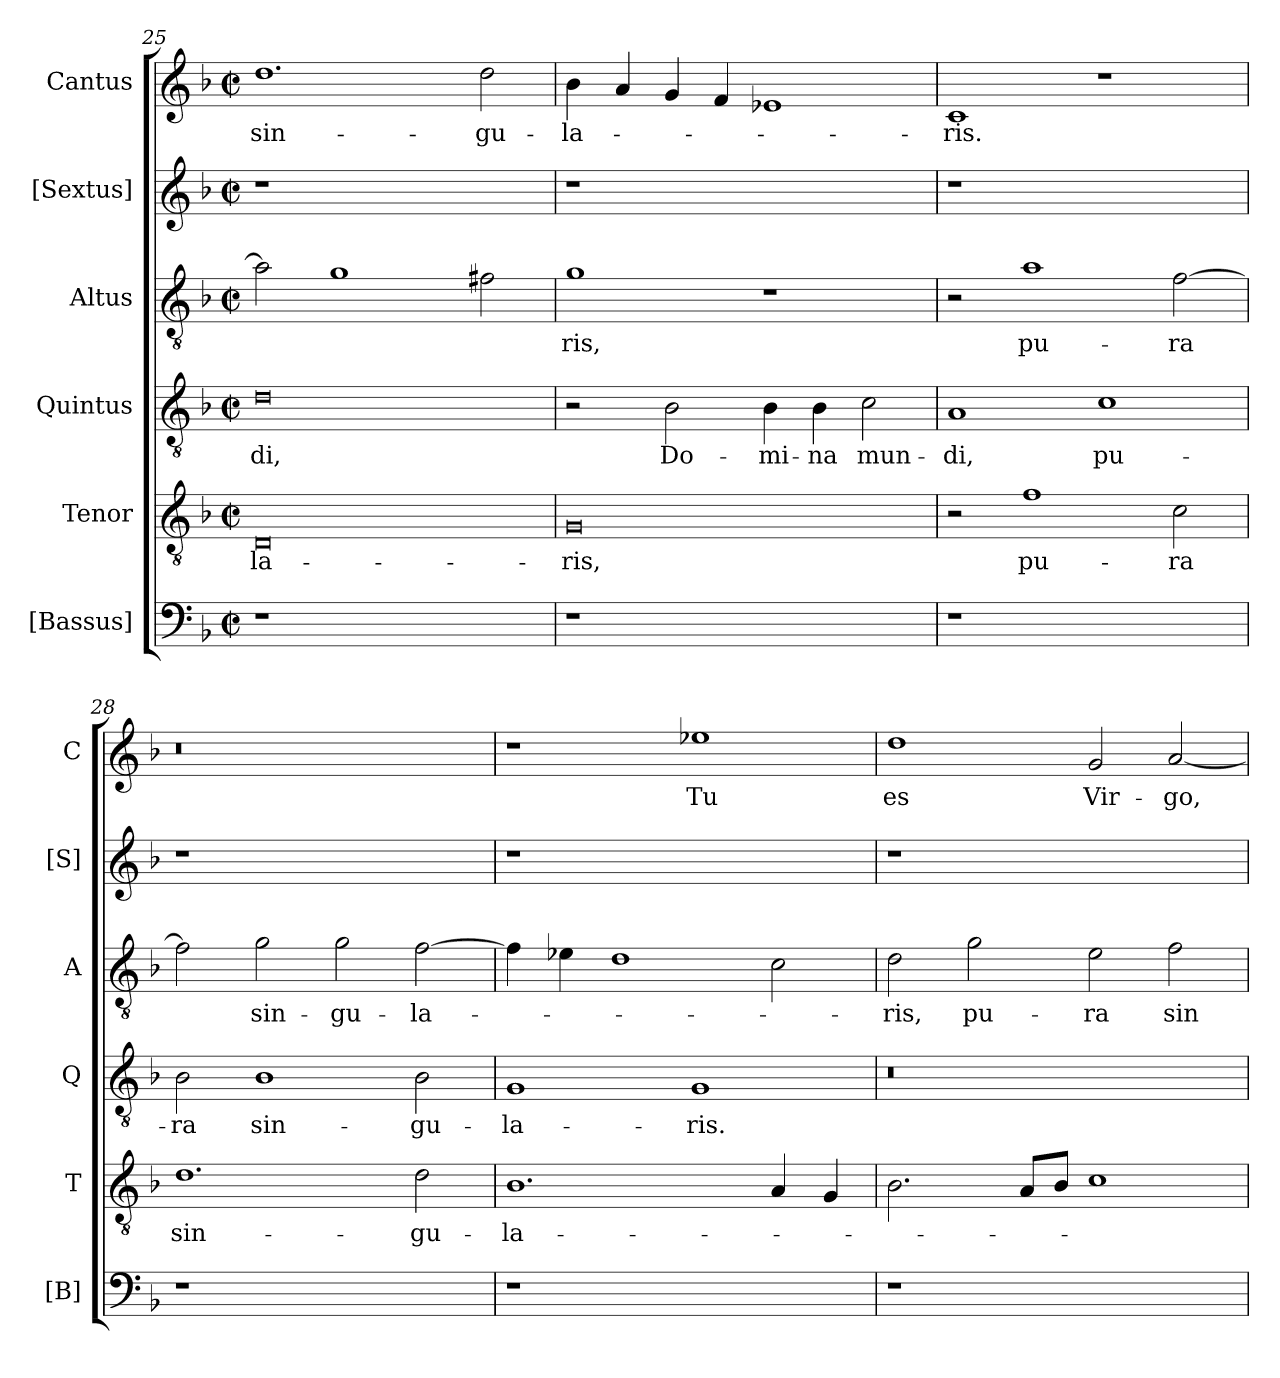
**kern	**kern	**text	**kern	**text	**kern	**text	**kern	**kern	**text
*part6	*part5	*part5	*part4	*part4	*part3	*part3	*part2	*part1	*part1
*staff6	*staff5	*staff5	*staff4	*staff4	*staff3	*staff3	*staff2	*staff1	*staff1
*I"[Bassus]	*I"Tenor	*	*I"Quintus	*	*I"Altus	*	*I"[Sextus]	*I"Cantus	*
*I'[B]	*I'T	*	*I'Q	*	*I'A	*	*I'[S]	*I'C	*
*clefF4	*clefGv2	*	*clefGv2	*	*clefGv2	*	*clefG2	*clefG2	*
*k[b-]	*k[b-]	*	*k[b-]	*	*k[b-]	*	*k[b-]	*k[b-]	*
*F:	*F:	*	*F:	*	*F:	*	*F:	*F:	*
*M2/2	*M2/2	*	*M2/2	*	*M2/2	*	*M2/2	*M2/2	*
*met(c|)	*met(c|)	*	*met(c|)	*	*met(c|)	*	*met(c|)	*met(c|)	*
=25	=25	=25	=25	=25	=25	=25	=25	=25	=25
1r	0D/	-la-	0d\	-di,	2a\]	.	1r	1.dd\	sin-
.	.	.	.	.	1g\	.	.	.	.
1ryy	.	.	.	.	.	.	1ryy	.	.
.	.	.	.	.	2f#X\	.	.	2dd\	-gu-
=26	=26	=26	=26	=26	=26	=26	=26	=26	=26
1r	0G/	-ris,	2r	.	1g\	-ris,	1r	4b-\	-la-
.	.	.	.	.	.	.	.	4a/	.
.	.	.	2B-\	Do-	.	.	.	4g/	.
.	.	.	.	.	.	.	.	4f/	.
1ryy	.	.	4B-\	-mi-	1r	.	1ryy	1e-X/	.
.	.	.	4B-\	-na	.	.	.	.	.
.	.	.	2c\	mun-	.	.	.	.	.
=27	=27	=27	=27	=27	=27	=27	=27	=27	=27
1r	2r	.	1A/	-di,	2r	.	1r	1c/	-ris.
.	1f\	pu-	.	.	1a\	pu-	.	.	.
1ryy	.	.	1c\	pu-	.	.	1ryy	1r	.
.	2c\	-ra	.	.	[2f\	-ra	.	.	.
=28	=28	=28	=28	=28	=28	=28	=28	=28	=28
!	!	!	!	!	!	!	!	!LO:N:vis=0	!
1r	1.d\	sin-	2B-\	-ra	2f\]	.	1r	1r	.
.	.	.	1B-\	sin-	2g\	sin-	.	.	.
1ryy	.	.	.	.	2g\	-gu-	1ryy	1ryy	.
.	2d\	-gu-	2B-\	-gu-	[2f\	-la-	.	.	.
=29	=29	=29	=29	=29	=29	=29	=29	=29	=29
1r	1.B-\	-la-	1G/	-la-	4f\]	.	1r	1r	.
.	.	.	.	.	4e-X\	.	.	.	.
.	.	.	.	.	1d\	.	.	.	.
1ryy	.	.	1G/	-ris.	.	.	1ryy	1ee-X\	Tu
.	4A/	.	.	.	2c\	.	.	.	.
.	4G/	.	.	.	.	.	.	.	.
=30	=30	=30	=30	=30	=30	=30	=30	=30	=30
!	!	!	!LO:N:vis=0	!	!	!	!	!	!
1r	2.B-\	.	1r	.	2d\	-ris,	1r	1dd\	es
.	.	.	.	.	2g\	pu-	.	.	.
.	8A/L	.	.	.	.	.	.	.	.
.	8B-/J	.	.	.	.	.	.	.	.
1ryy	1c\	.	1ryy	.	2e\	-ra	1ryy	2g/	Vir-
.	.	.	.	.	2f\	sin-	.	[2a/	-go,
=	=	=	=	=	=	=	=	=	=
*-	*-	*-	*-	*-	*-	*-	*-	*-	*-
